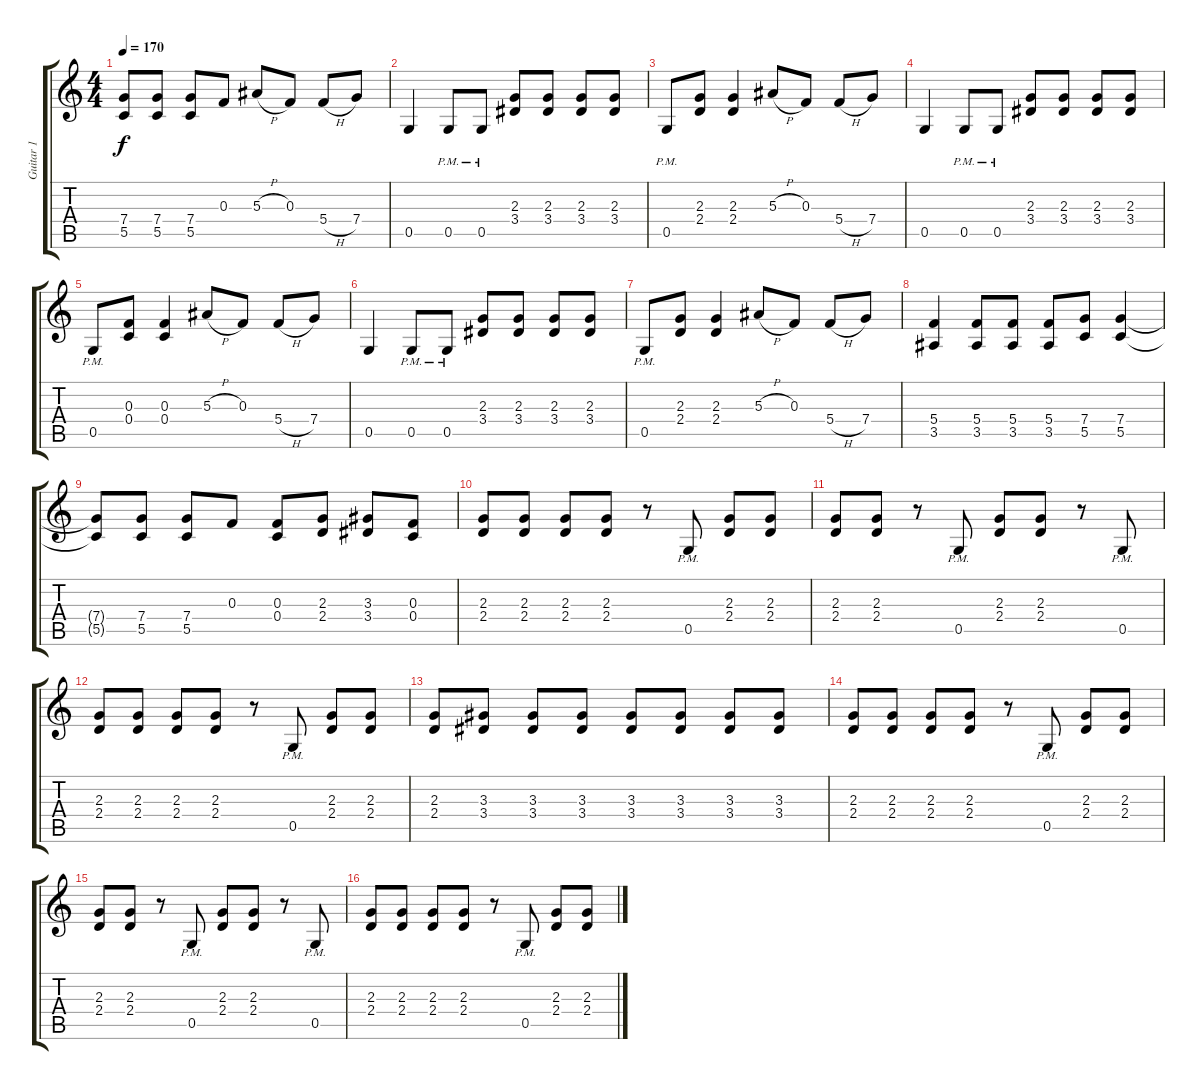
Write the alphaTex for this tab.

\track ("Guitar 1" "Guitar 1") {instrument distortionguitar}
\staff {score tabs}
\tuning (D4 A3 F3 C3 G2 C2) {hide}
\ts (4 4)
\tempo 170
\clef g2
\ks c
(7.4{t} 5.5{t}).8{dy f} (7.4 5.5).8 (7.4 5.5).8 0.3.8 5.3{h}.8 0.3.8 5.4{h}.8 7.4.8 |
0.5.4 0.5{pm}.8 0.5{pm}.8 (2.3 3.4).8 (2.3 3.4).8 (2.3 3.4).8 (2.3 3.4).8 |
0.5{pm}.8 (2.3 2.4).8 (2.3 2.4).4 5.3{h}.8 0.3.8 5.4{h}.8 7.4.8 |
0.5.4 0.5{pm}.8 0.5{pm}.8 (2.3 3.4).8 (2.3 3.4).8 (2.3 3.4).8 (2.3 3.4).8 |
0.5{pm}.8 (0.3 0.4).8 (0.3 0.4).4 5.3{h}.8 0.3.8 5.4{h}.8 7.4.8 |
0.5.4 0.5{pm}.8 0.5{pm}.8 (2.3 3.4).8 (2.3 3.4).8 (2.3 3.4).8 (2.3 3.4).8 |
0.5{pm}.8 (2.3 2.4).8 (2.3 2.4).4 5.3{h}.8 0.3.8 5.4{h}.8 7.4.8 |
(5.4 3.5).4 (5.4 3.5).8 (5.4 3.5).8 (5.4 3.5).8 (7.4 5.5).8 (7.4 5.5).4 |
(7.4{t} 5.5{t}).8 (7.4 5.5).8 (7.4 5.5).8 0.3.8 (0.3 0.4).8 (2.3 2.4).8 (3.3 3.4).8 (0.3 0.4).8 |
(2.3 2.4).8 (2.3 2.4).8 (2.3 2.4).8 (2.3 2.4).8 r.8 0.5{pm}.8 (2.3 2.4).8 (2.3 2.4).8 |
(2.3 2.4).8 (2.3 2.4).8 r.8 0.5{pm}.8 (2.3 2.4).8 (2.3 2.4).8 r.8 0.5{pm}.8 |
(2.3 2.4).8 (2.3 2.4).8 (2.3 2.4).8 (2.3 2.4).8 r.8 0.5{pm}.8 (2.3 2.4).8 (2.3 2.4).8 |
(2.3 2.4).8 (3.3 3.4).8 (3.3 3.4).8 (3.3 3.4).8 (3.3 3.4).8 (3.3 3.4).8 (3.3 3.4).8 (3.3 3.4).8 |
(2.3 2.4).8 (2.3 2.4).8 (2.3 2.4).8 (2.3 2.4).8 r.8 0.5{pm}.8 (2.3 2.4).8 (2.3 2.4).8 |
(2.3 2.4).8 (2.3 2.4).8 r.8 0.5{pm}.8 (2.3 2.4).8 (2.3 2.4).8 r.8 0.5{pm}.8 |
(2.3 2.4).8 (2.3 2.4).8 (2.3 2.4).8 (2.3 2.4).8 r.8 0.5{pm}.8 (2.3 2.4).8 (2.3 2.4).8
